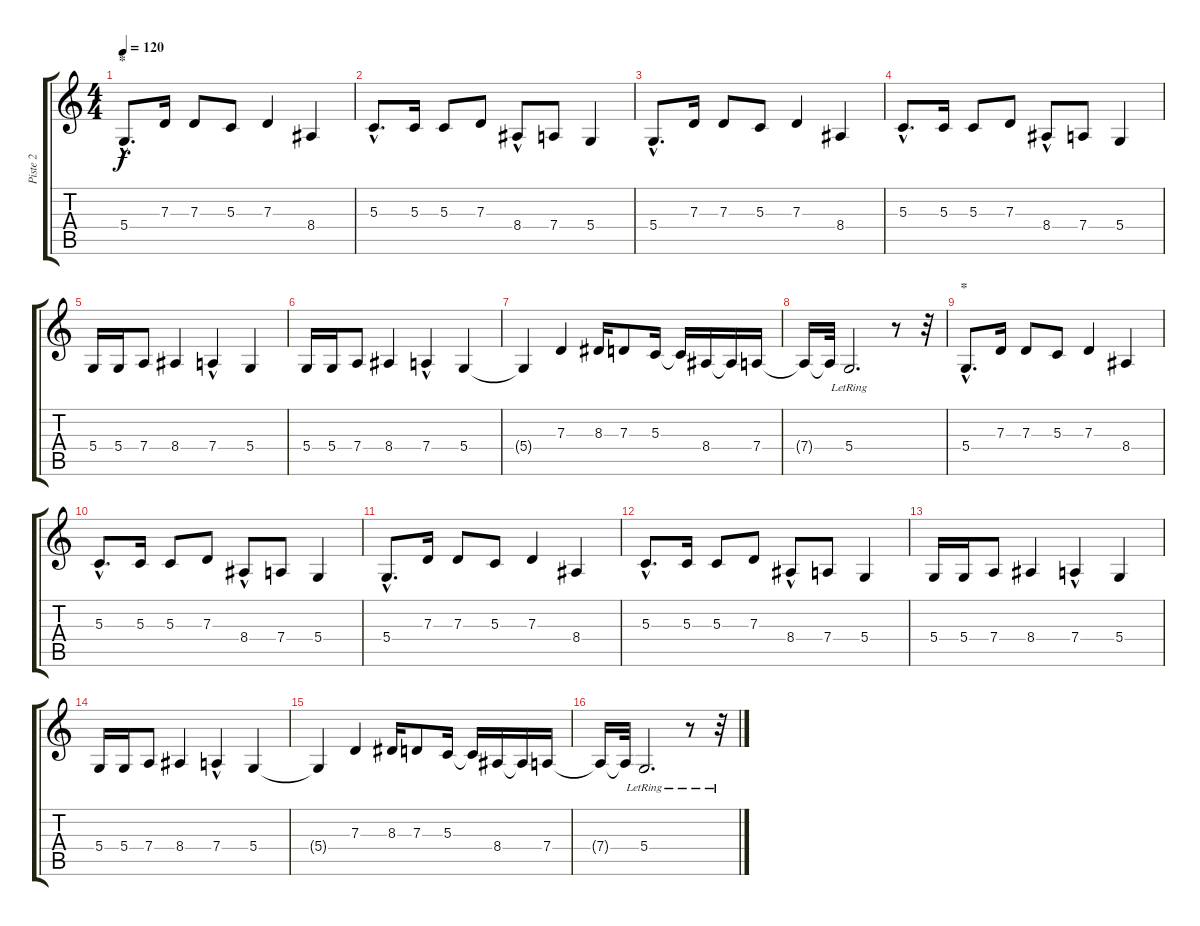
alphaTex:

\track ("Piste 2" "Piste 2") {instrument frenchhorn}
\staff {score tabs}
\tuning (E4 B3 G3 D3 A2 E2) {hide}
\ts (4 4)
\section ("" "*")
\tempo 120
\clef g2
\ks c
5.4{hac}.8{d dy f} 7.3.16 7.3.8 5.3.8 7.3.4 8.4.4 |
5.3{hac}.8{d} 5.3.16 5.3.8 7.3.8 8.4{hac}.8 7.4.8 5.4.4 |
5.4{hac}.8{d} 7.3.16 7.3.8 5.3.8 7.3.4 8.4.4 |
5.3{hac}.8{d} 5.3.16 5.3.8 7.3.8 8.4{hac}.8 7.4.8 5.4.4 |
5.4.16 5.4.16 7.4.8 8.4.4 7.4{hac}.4 5.4.4 |
5.4.16 5.4.16 7.4.8 8.4.4 7.4{hac}.4 5.4.4 |
5.4{t}.4 7.3.4 8.3.16 7.3.8 5.3.16 5.3{t}.16 8.4.16 8.4{t}.16 7.4.16 |
7.4{t}.16 7.4{t}.32 5.4{lr}.2{d} r.8 r.32 |
\section ("" "*")
5.4{hac}.8{d} 7.3.16 7.3.8 5.3.8 7.3.4 8.4.4 |
5.3{hac}.8{d} 5.3.16 5.3.8 7.3.8 8.4{hac}.8 7.4.8 5.4.4 |
5.4{hac}.8{d} 7.3.16 7.3.8 5.3.8 7.3.4 8.4.4 |
5.3{hac}.8{d} 5.3.16 5.3.8 7.3.8 8.4{hac}.8 7.4.8 5.4.4 |
5.4.16 5.4.16 7.4.8 8.4.4 7.4{hac}.4 5.4.4 |
5.4.16 5.4.16 7.4.8 8.4.4 7.4{hac}.4 5.4.4 |
5.4{t}.4 7.3.4 8.3.16 7.3.8 5.3.16 5.3{t}.16 8.4.16 8.4{t}.16 7.4.16 |
7.4{t}.16 7.4{t}.32 5.4{lr}.2{d} r.8 r.32
